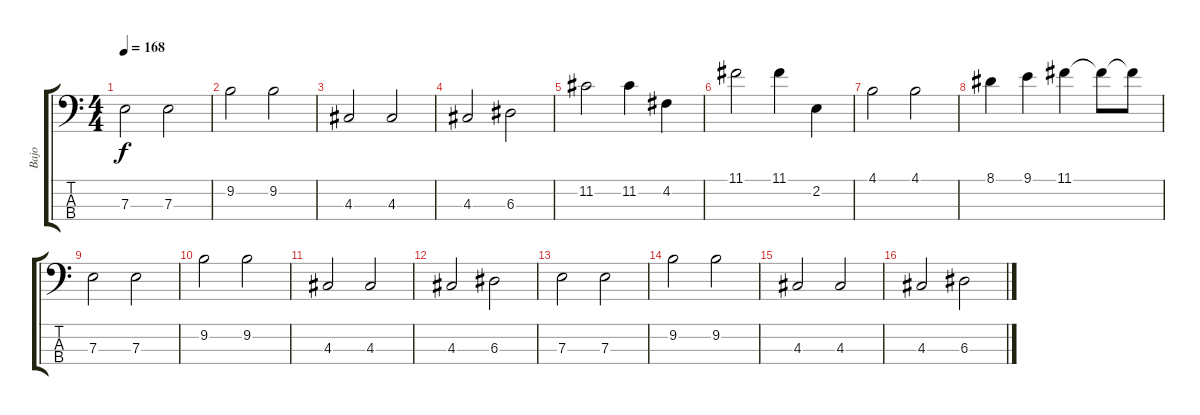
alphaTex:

\track ("Bajo" "Bajo") {instrument electricbassfinger}
\staff {score tabs}
\tuning (G2 D2 A1 E1) {hide}
\ts (4 4)
\tempo 168
\clef f4
\ks c
7.3.2{dy f} 7.3.2 |
9.2.2 9.2.2 |
4.3.2 4.3.2 |
4.3.2 6.3.2 |
11.2.2 11.2.4 4.2.4 |
11.1.2 11.1.4 2.2.4 |
4.1.2 4.1.2 |
8.1.4 9.1.4 11.1.4 11.1{t}.8 11.1{t}.8 |
7.3.2 7.3.2 |
9.2.2 9.2.2 |
4.3.2 4.3.2 |
4.3.2 6.3.2 |
7.3.2 7.3.2 |
9.2.2 9.2.2 |
4.3.2 4.3.2 |
4.3.2 6.3.2
